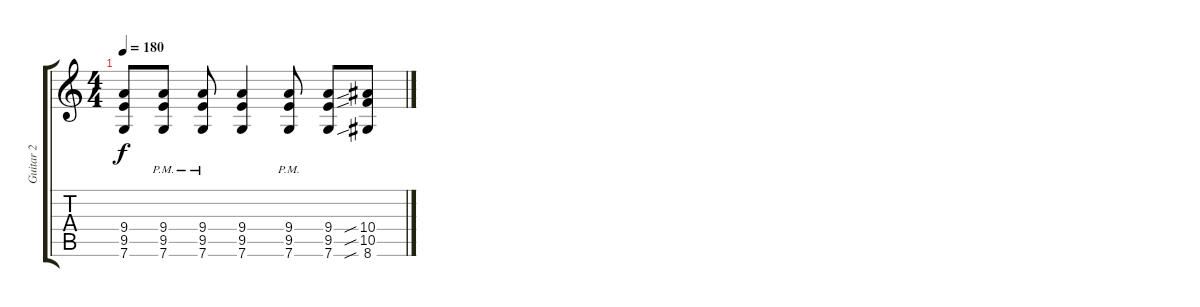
\track ("Guitar 2" "Guitar 2") {instrument overdrivenguitar}
\staff {score tabs}
\tuning (D4 A3 F3 C3 G2 C2) {hide}
\ts (4 4)
\tempo 180
\clef g2
\ks c
(9.4 9.5 7.6).8{dy f} (9.4{pm} 9.5{pm} 7.6{pm}).8 (9.4{pm} 9.5{pm} 7.6{pm}).8 (9.4 9.5 7.6).4 (9.4{pm} 9.5{pm} 7.6{pm}).8 (9.4 9.5 7.6).8 (10.4{sib} 10.5{sib} 8.6{sib}).8
